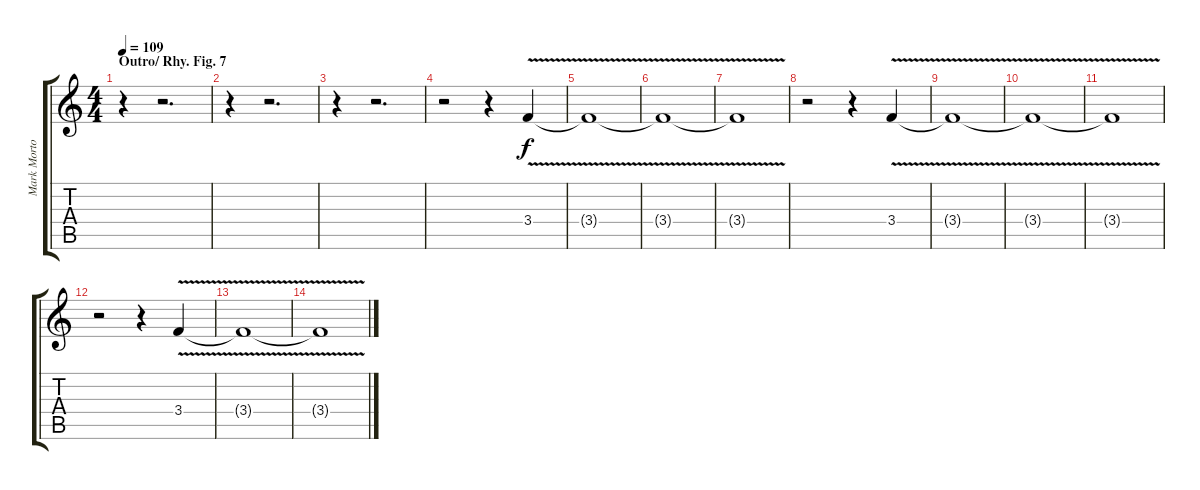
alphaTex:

\track ("Mark Morton" "Mark Morto") {instrument distortionguitar}
\staff {score tabs}
\tuning (E4 B3 G3 D3 A2 D2) {hide}
\ts (4 4)
\section ("" "Outro/ Rhy. Fig. 7")
\tempo 109
\clef g2
\ks c
r.4{dy f} r.2{d} |
r.4 r.2{d} |
r.4 r.2{d} |
r.2 r.4 3.4{v}.4 |
3.4{v t}.1 |
3.4{v t}.1 |
3.4{v t}.1 |
r.2 r.4 3.4{v}.4 |
3.4{v t}.1 |
3.4{v t}.1 |
3.4{v t}.1 |
r.2 r.4 3.4{v}.4 |
3.4{v t}.1 |
3.4{v t}.1
